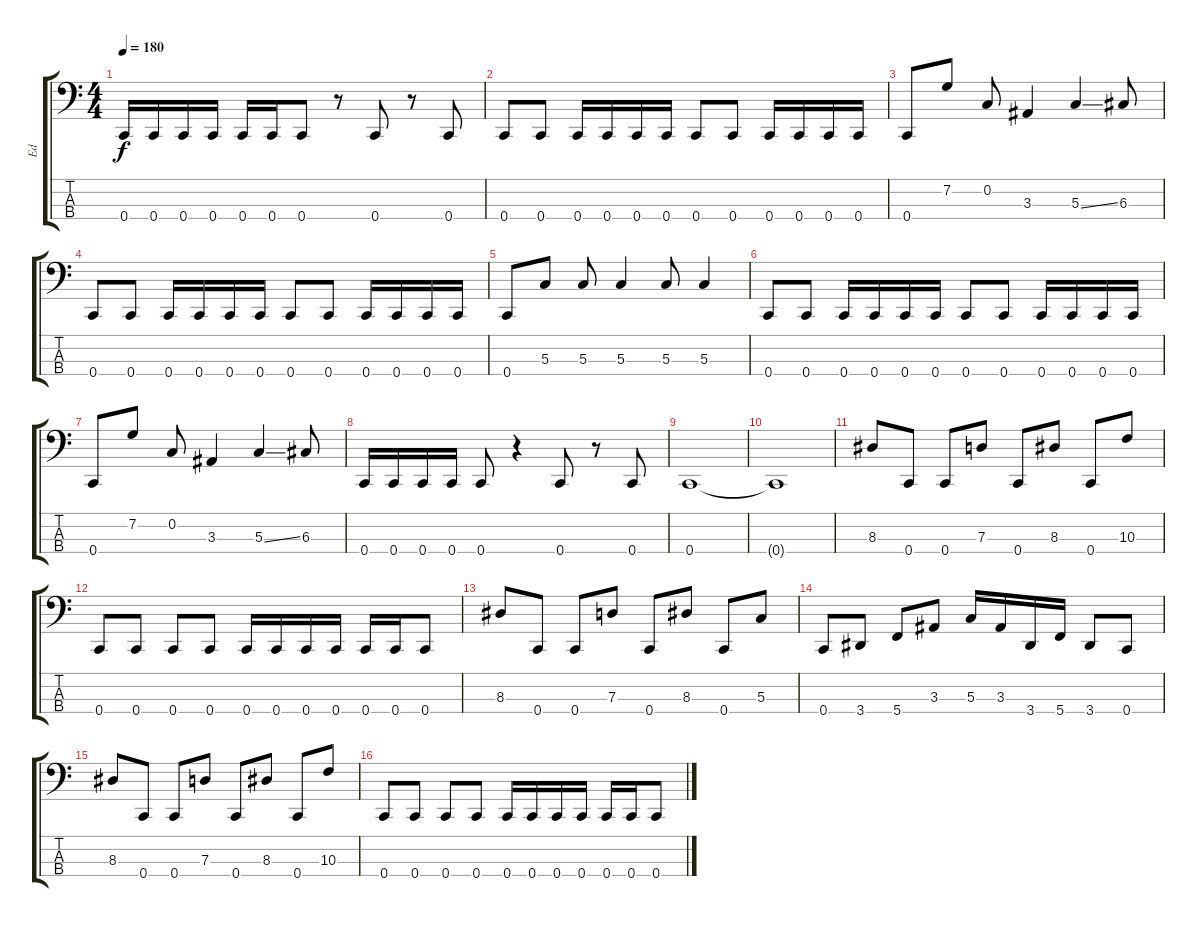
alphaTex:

\track ("Ed" "Ed") {instrument electricbassfinger}
\staff {score tabs}
\tuning (F2 C2 G1 C1) {hide}
\ts (4 4)
\tempo 180
\clef f4
\ks c
0.4.16{dy f} 0.4.16 0.4.16 0.4.16 0.4.16 0.4.16 0.4.8 r.8 0.4.8 r.8 0.4.8 |
0.4.8 0.4.8 0.4.16 0.4.16 0.4.16 0.4.16 0.4.8 0.4.8 0.4.16 0.4.16 0.4.16 0.4.16 |
0.4.8 7.2.8 0.2.8 3.3.4 5.3{ss}.4 6.3.8 |
0.4.8 0.4.8 0.4.16 0.4.16 0.4.16 0.4.16 0.4.8 0.4.8 0.4.16 0.4.16 0.4.16 0.4.16 |
0.4.8 5.3.8 5.3.8 5.3.4 5.3.8 5.3.4 |
0.4.8 0.4.8 0.4.16 0.4.16 0.4.16 0.4.16 0.4.8 0.4.8 0.4.16 0.4.16 0.4.16 0.4.16 |
0.4.8 7.2.8 0.2.8 3.3.4 5.3{ss}.4 6.3.8 |
0.4.16 0.4.16 0.4.16 0.4.16 0.4.8 r.4 0.4.8 r.8 0.4.8 |
0.4.1 |
0.4{t}.1 |
8.3.8 0.4.8 0.4.8 7.3.8 0.4.8 8.3.8 0.4.8 10.3.8 |
0.4.8 0.4.8 0.4.8 0.4.8 0.4.16 0.4.16 0.4.16 0.4.16 0.4.16 0.4.16 0.4.8 |
8.3.8 0.4.8 0.4.8 7.3.8 0.4.8 8.3.8 0.4.8 5.3.8 |
0.4.8 3.4.8 5.4.8 3.3.8 5.3.16 3.3.16 3.4.16 5.4.16 3.4.8 0.4.8 |
8.3.8 0.4.8 0.4.8 7.3.8 0.4.8 8.3.8 0.4.8 10.3.8 |
0.4.8 0.4.8 0.4.8 0.4.8 0.4.16 0.4.16 0.4.16 0.4.16 0.4.16 0.4.16 0.4.8
